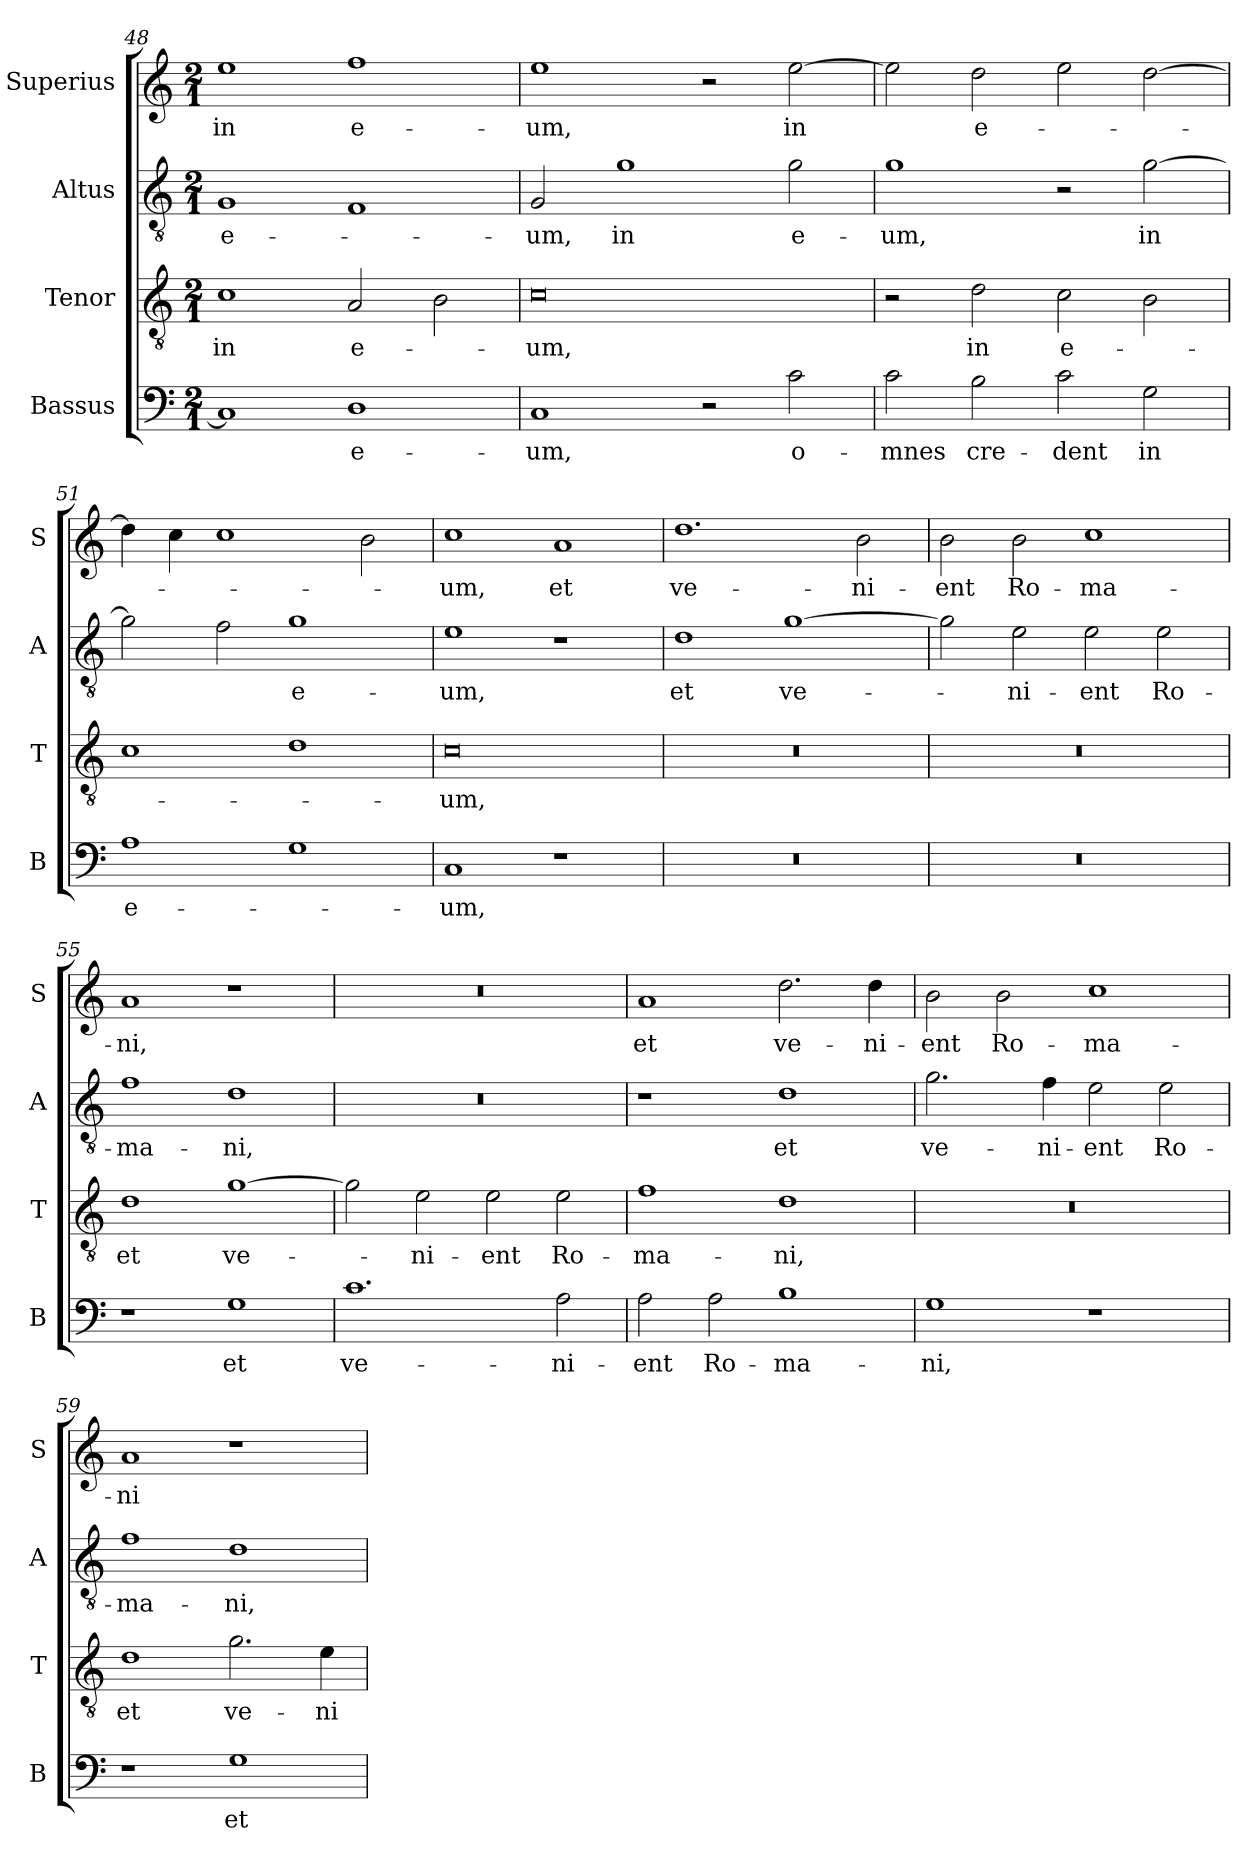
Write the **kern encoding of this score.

**kern	**text	**kern	**text	**kern	**text	**kern	**text
*part4	*part4	*part3	*part3	*part2	*part2	*part1	*part1
*staff4	*staff4	*staff3	*staff3	*staff2	*staff2	*staff1	*staff1
*I"Bassus	*	*I"Tenor	*	*I"Altus	*	*I"Superius	*
*I'B	*	*I'T	*	*I'A	*	*I'S	*
*clefF4	*	*clefGv2	*	*clefGv2	*	*clefG2	*
*k[]	*	*k[]	*	*k[]	*	*k[]	*
*M2/1	*	*M2/1	*	*M2/1	*	*M2/1	*
=48	=48	=48	=48	=48	=48	=48	=48
1C]	.	1c	in	1G	e-	1ee	in
1D	e-	2A	e-	1F	.	1ff	e-
.	.	2B	.	.	.	.	.
=49	=49	=49	=49	=49	=49	=49	=49
1C	-um,	0c	-um,	2G	-um,	1ee	-um,
.	.	.	.	1g	in	.	.
2r	.	.	.	.	.	2r	.
2c	o-	.	.	2g	e-	[2ee	in
=50	=50	=50	=50	=50	=50	=50	=50
2c	-mnes	2r	.	1g	-um,	2ee]	.
2B	cre-	2d	in	.	.	2dd	e-
2c	-dent	2c	e-	2r	.	2ee	.
2G	in	2B	.	[2g	in	[2dd	.
=51	=51	=51	=51	=51	=51	=51	=51
1A	e-	1c	.	2g]	.	4dd]	.
.	.	.	.	.	.	4cc	.
.	.	.	.	2f	.	1cc	.
1G	.	1d	.	1g	e-	.	.
.	.	.	.	.	.	2b	.
=52	=52	=52	=52	=52	=52	=52	=52
1C	-um,	0c	-um,	1e	-um,	1cc	-um,
1r	.	.	.	1r	.	1a	et
=53	=53	=53	=53	=53	=53	=53	=53
0r	.	0r	.	1d	et	1.dd	ve-
.	.	.	.	[1g	ve-	.	.
.	.	.	.	.	.	2b	-ni-
=54	=54	=54	=54	=54	=54	=54	=54
0r	.	0r	.	2g]	.	2b	-ent
.	.	.	.	2e	-ni-	2b	Ro-
.	.	.	.	2e	-ent	1cc	-ma-
.	.	.	.	2e	Ro-	.	.
=55	=55	=55	=55	=55	=55	=55	=55
1r	.	1d	et	1f	-ma-	1a	-ni,
1G	et	[1g	ve-	1d	-ni,	1r	.
=56	=56	=56	=56	=56	=56	=56	=56
1.c	ve-	2g]	.	0r	.	0r	.
.	.	2e	-ni-	.	.	.	.
.	.	2e	-ent	.	.	.	.
2A	-ni-	2e	Ro-	.	.	.	.
=57	=57	=57	=57	=57	=57	=57	=57
2A	-ent	1f	-ma-	1r	.	1a	et
2A	Ro-	.	.	.	.	.	.
1B	-ma-	1d	-ni,	1d	et	2.dd	ve-
.	.	.	.	.	.	4dd	-ni-
=58	=58	=58	=58	=58	=58	=58	=58
1G	-ni,	0r	.	2.g	ve-	2b	-ent
.	.	.	.	.	.	2b	Ro-
.	.	.	.	4f	-ni-	.	.
1r	.	.	.	2e	-ent	1cc	-ma-
.	.	.	.	2e	Ro-	.	.
=59	=59	=59	=59	=59	=59	=59	=59
1r	.	1d	et	1f	-ma-	1a	-ni
1G	et	2.g	ve-	1d	-ni,	1r	.
.	.	4e	-ni-	.	.	.	.
=	=	=	=	=	=	=	=
*-	*-	*-	*-	*-	*-	*-	*-
